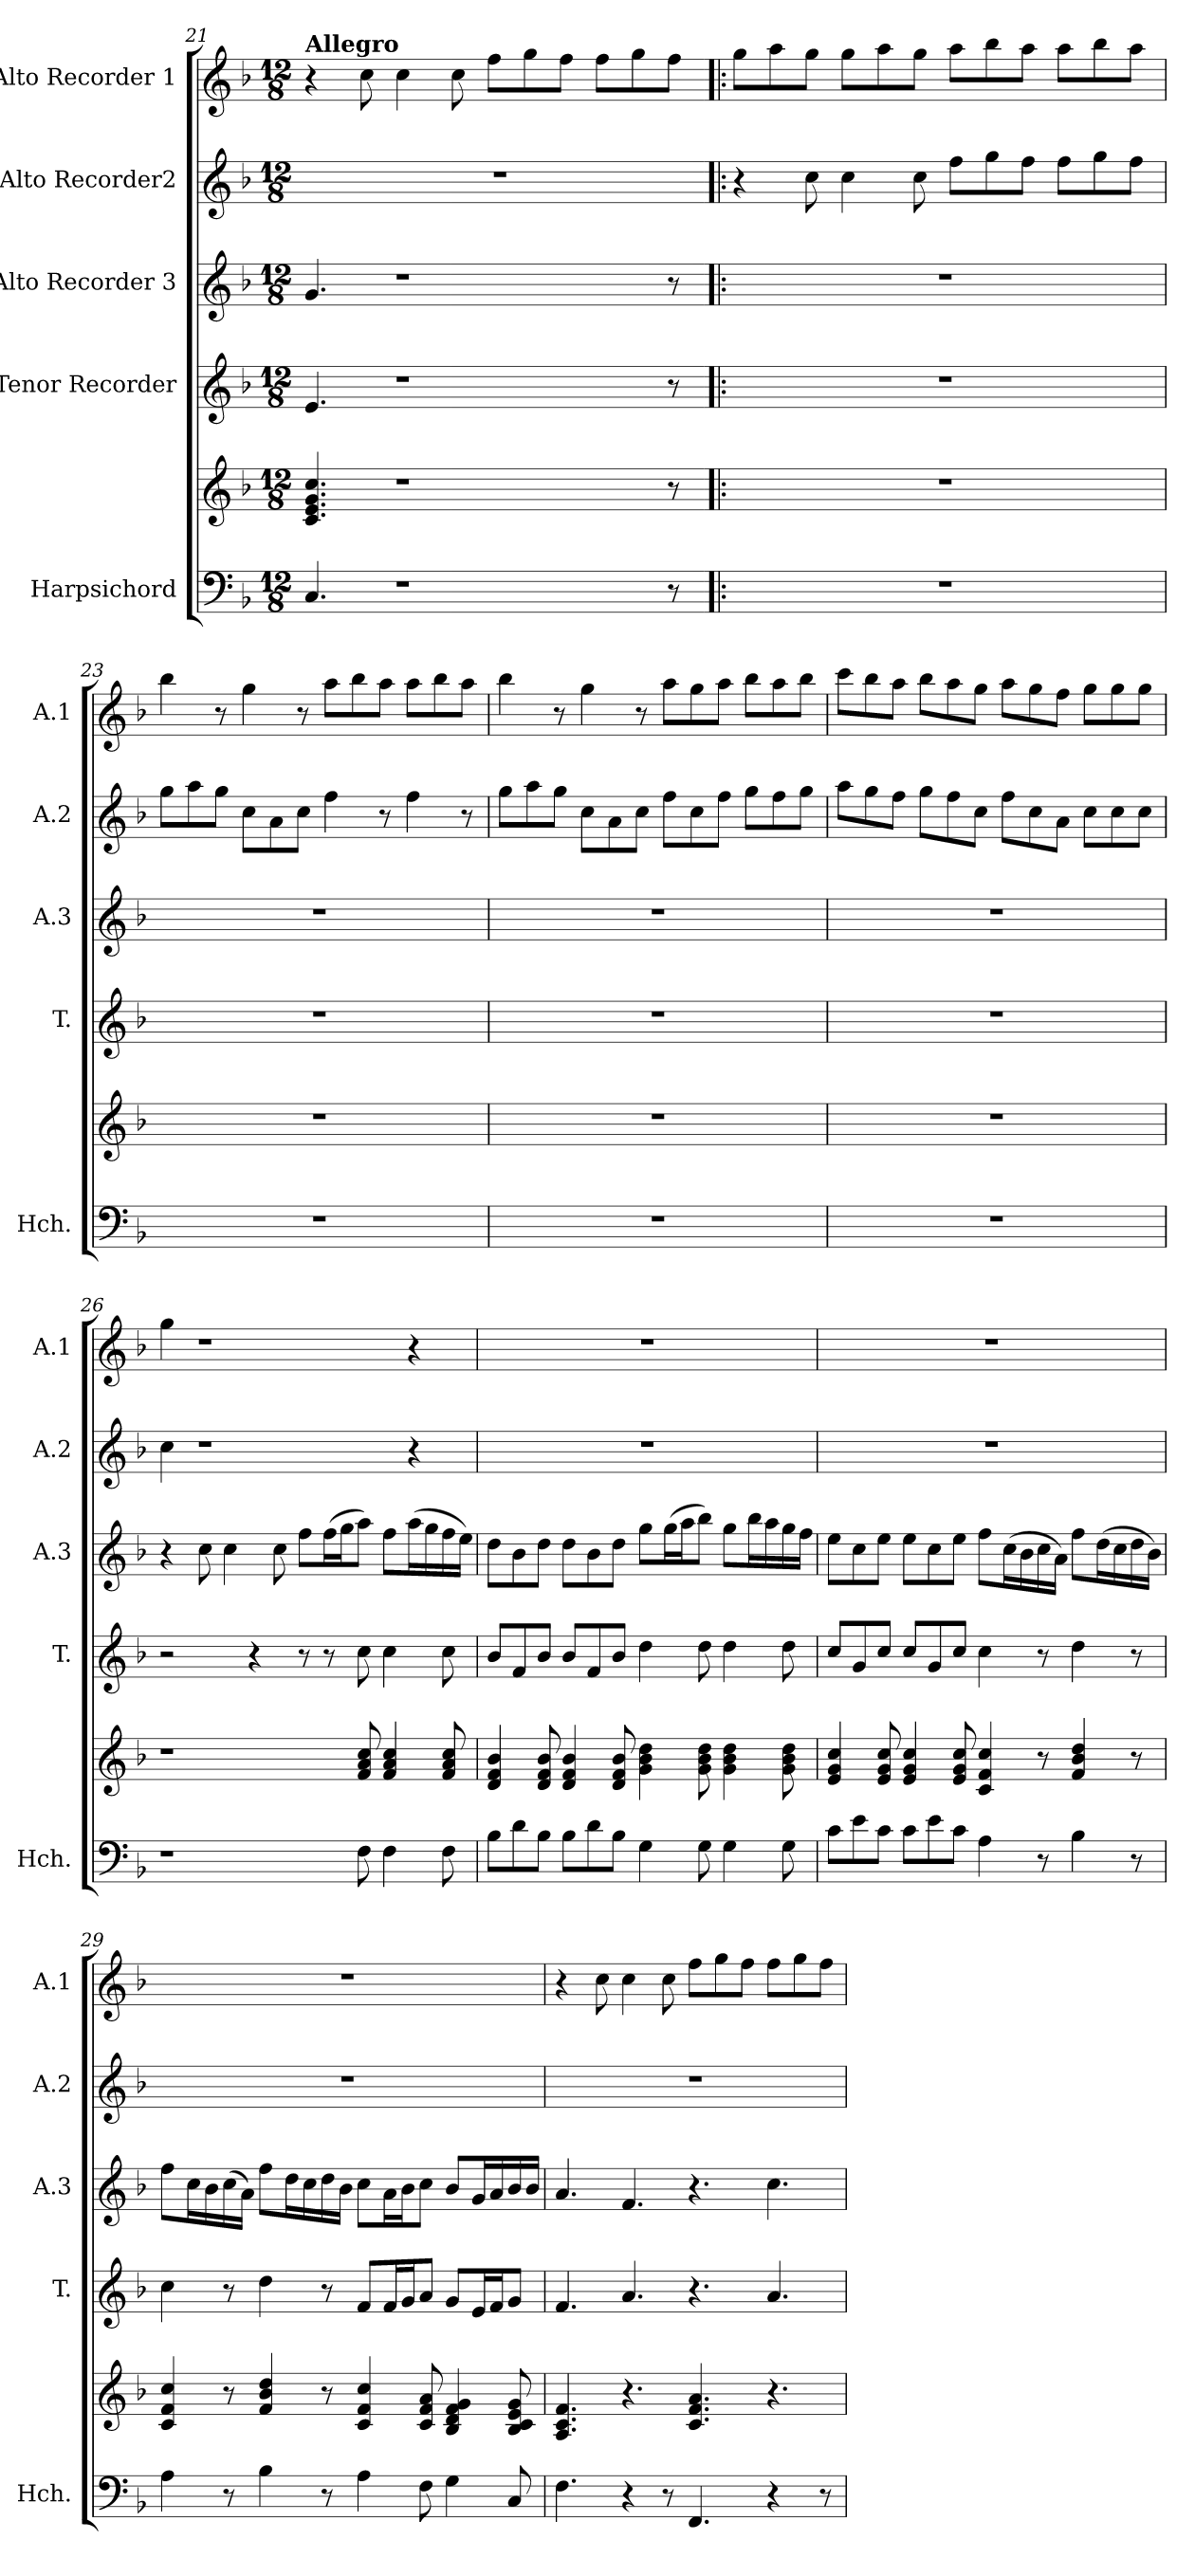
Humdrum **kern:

**kern	**kern	**kern	**kern	**kern	**kern
*part5	*part5	*part4	*part3	*part2	*part1
*staff6	*staff5	*staff4	*staff3	*staff2	*staff1
*I"Harpsichord	*	*I"Tenor Recorder	*I"Alto Recorder 3	*I"Alto Recorder2	*I"Alto Recorder 1
*I'Hch.	*	*I'T.	*I'A.3	*I'A.2	*I'A.1
*clefF4	*clefG2	*clefG2	*clefG2	*clefG2	*clefG2
*k[b-]	*k[b-]	*k[b-]	*k[b-]	*k[b-]	*k[b-]
*M12/8	*M12/8	*M12/8	*M12/8	*M12/8	*M12/8
*MM204	*MM204	*MM204	*MM204	*MM204	*MM204
=21	=21	=21	=21	=21	=21
!	!	!	!	!	!LO:TX:a:B:t=Allegro
4.C/	4.c/ 4.e/ 4.g/ 4.cc/	4.e/	4.g/	1.r	4r
.	.	.	.	.	8cc\
1r	1r	1r	1r	.	4cc\
.	.	.	.	.	8cc\
.	.	.	.	.	8ff\L
.	.	.	.	.	8gg\
.	.	.	.	.	8ff\J
.	.	.	.	.	8ff\L
.	.	.	.	.	8gg\
8r	8r	8r	8r	.	8ff\J
=22!|:	=22!|:	=22!|:	=22!|:	=22!|:	=22!|:
1.r	1.r	1.r	1.r	4r	8gg\L
.	.	.	.	.	8aa\
.	.	.	.	8cc\	8gg\J
.	.	.	.	4cc\	8gg\L
.	.	.	.	.	8aa\
.	.	.	.	8cc\	8gg\J
.	.	.	.	8ff\L	8aa\L
.	.	.	.	8gg\	8bb-\
.	.	.	.	8ff\J	8aa\J
.	.	.	.	8ff\L	8aa\L
.	.	.	.	8gg\	8bb-\
.	.	.	.	8ff\J	8aa\J
!!LO:PB:g=z
=23	=23	=23	=23	=23	=23
1.r	1.r	1.r	1.r	8gg\L	4bb-\
.	.	.	.	8aa\	.
.	.	.	.	8gg\J	8r
.	.	.	.	8cc\L	4gg\
.	.	.	.	8a\	.
.	.	.	.	8cc\J	8r
.	.	.	.	4ff\	8aa\L
.	.	.	.	.	8bb-\
.	.	.	.	8r	8aa\J
.	.	.	.	4ff\	8aa\L
.	.	.	.	.	8bb-\
.	.	.	.	8r	8aa\J
=24	=24	=24	=24	=24	=24
1.r	1.r	1.r	1.r	8gg\L	4bb-\
.	.	.	.	8aa\	.
.	.	.	.	8gg\J	8r
.	.	.	.	8cc\L	4gg\
.	.	.	.	8a\	.
.	.	.	.	8cc\J	8r
.	.	.	.	8ff\L	8aa\L
.	.	.	.	8cc\	8gg\
.	.	.	.	8ff\J	8aa\J
.	.	.	.	8gg\L	8bb-\L
.	.	.	.	8ff\	8aa\
.	.	.	.	8gg\J	8bb-\J
=25	=25	=25	=25	=25	=25
1.r	1.r	1.r	1.r	8aa\L	8ccc\L
.	.	.	.	8gg\	8bb-\
.	.	.	.	8ff\J	8aa\J
.	.	.	.	8gg\L	8bb-\L
.	.	.	.	8ff\	8aa\
.	.	.	.	8cc\J	8gg\J
.	.	.	.	8ff\L	8aa\L
.	.	.	.	8cc\	8gg\
.	.	.	.	8a\J	8ff\J
.	.	.	.	8cc\L	8gg\L
.	.	.	.	8cc\	8gg\
.	.	.	.	8cc\J	8gg\J
=26	=26	=26	=26	=26	=26
1r	1r	2r	4r	4cc\	4gg\
.	.	.	8cc\	1r	1r
.	.	.	4cc\	.	.
.	.	4r	.	.	.
.	.	.	8cc\	.	.
.	.	8r	8ff\L	.	.
.	.	8r	(16ff\L	.	.
.	.	.	16gg\J	.	.
8F\	8f/ 8a/ 8cc/	8cc\	8aa\J)	.	.
4F\	4f/ 4a/ 4cc/	4cc\	8ff\L	.	.
.	.	.	(16aa\L	4r	4r
.	.	.	16gg\	.	.
8F\	8f/ 8a/ 8cc/	8cc\	16ff\	.	.
.	.	.	16ee\JJ)	.	.
=27	=27	=27	=27	=27	=27
8B-\L	4d/ 4f/ 4b-/	8b-/L	8dd\L	1.r	1.r
8d\	.	8f/	8b-\	.	.
8B-\J	8d/ 8f/ 8b-/	8b-/J	8dd\J	.	.
8B-\L	4d/ 4f/ 4b-/	8b-/L	8dd\L	.	.
8d\	.	8f/	8b-\	.	.
8B-\J	8d/ 8f/ 8b-/	8b-/J	8dd\J	.	.
4G\	4g\ 4b-\ 4dd\	4dd\	8gg\L	.	.
.	.	.	(16gg\L	.	.
.	.	.	16aa\J	.	.
8G\	8g\ 8b-\ 8dd\	8dd\	8bb-\J)	.	.
4G\	4g\ 4b-\ 4dd\	4dd\	8gg\L	.	.
.	.	.	16bb-\L	.	.
.	.	.	16aa\	.	.
8G\	8g\ 8b-\ 8dd\	8dd\	16gg\	.	.
.	.	.	16ff\JJ	.	.
!!LO:LB:g=z
=28	=28	=28	=28	=28	=28
8c\L	4e/ 4g/ 4cc/	8cc/L	8ee\L	1.r	1.r
8e\	.	8g/	8cc\	.	.
8c\J	8e/ 8g/ 8cc/	8cc/J	8ee\J	.	.
8c\L	4e/ 4g/ 4cc/	8cc/L	8ee\L	.	.
8e\	.	8g/	8cc\	.	.
8c\J	8e/ 8g/ 8cc/	8cc/J	8ee\J	.	.
4A\	4c/ 4f/ 4cc/	4cc\	8ff\L	.	.
.	.	.	(16cc\L	.	.
.	.	.	16b-\	.	.
8r	8r	8r	16cc\	.	.
.	.	.	16a\JJ)	.	.
4B-\	4f/ 4b-/ 4dd/	4dd\	8ff\L	.	.
.	.	.	(16dd\L	.	.
.	.	.	16cc\	.	.
8r	8r	8r	16dd\	.	.
.	.	.	16b-\JJ)	.	.
=29	=29	=29	=29	=29	=29
4A\	4c/ 4f/ 4cc/	4cc\	8ff\L	1.r	1.r
.	.	.	16cc\L	.	.
.	.	.	16b-\	.	.
8r	8r	8r	(16cc\	.	.
.	.	.	16a\JJ)	.	.
4B-\	4f/ 4b-/ 4dd/	4dd\	8ff\L	.	.
.	.	.	16dd\L	.	.
.	.	.	16cc\	.	.
8r	8r	8r	16dd\	.	.
.	.	.	16b-\JJ	.	.
4A\	4c/ 4f/ 4cc/	8f/L	8cc\L	.	.
.	.	16f/L	16a\L	.	.
.	.	16g/J	16b-\J	.	.
8F\	8c/ 8f/ 8a/	8a/J	8cc\J	.	.
4G\	4B-/ 4d/ 4f/ 4g/	8g/L	8b-/L	.	.
.	.	16e/L	16g/L	.	.
.	.	16f/J	16a/	.	.
8C/	8B-/ 8c/ 8e/ 8g/	8g/J	16b-/	.	.
.	.	.	16b-/JJ	.	.
=30	=30	=30	=30	=30	=30
4.F\	4.A/ 4.c/ 4.f/	4.f/	4.a/	1.r	4r
.	.	.	.	.	8cc\
4r	4.r	4.a/	4.f/	.	4cc\
8r	.	.	.	.	8cc\
4.FF/	4.c/ 4.f/ 4.a/	4.r	4.r	.	8ff\L
.	.	.	.	.	8gg\
.	.	.	.	.	8ff\J
4r	4.r	4.a/	4.cc\	.	8ff\L
.	.	.	.	.	8gg\
8r	.	.	.	.	8ff\J
=	=	=	=	=	=
*-	*-	*-	*-	*-	*-
